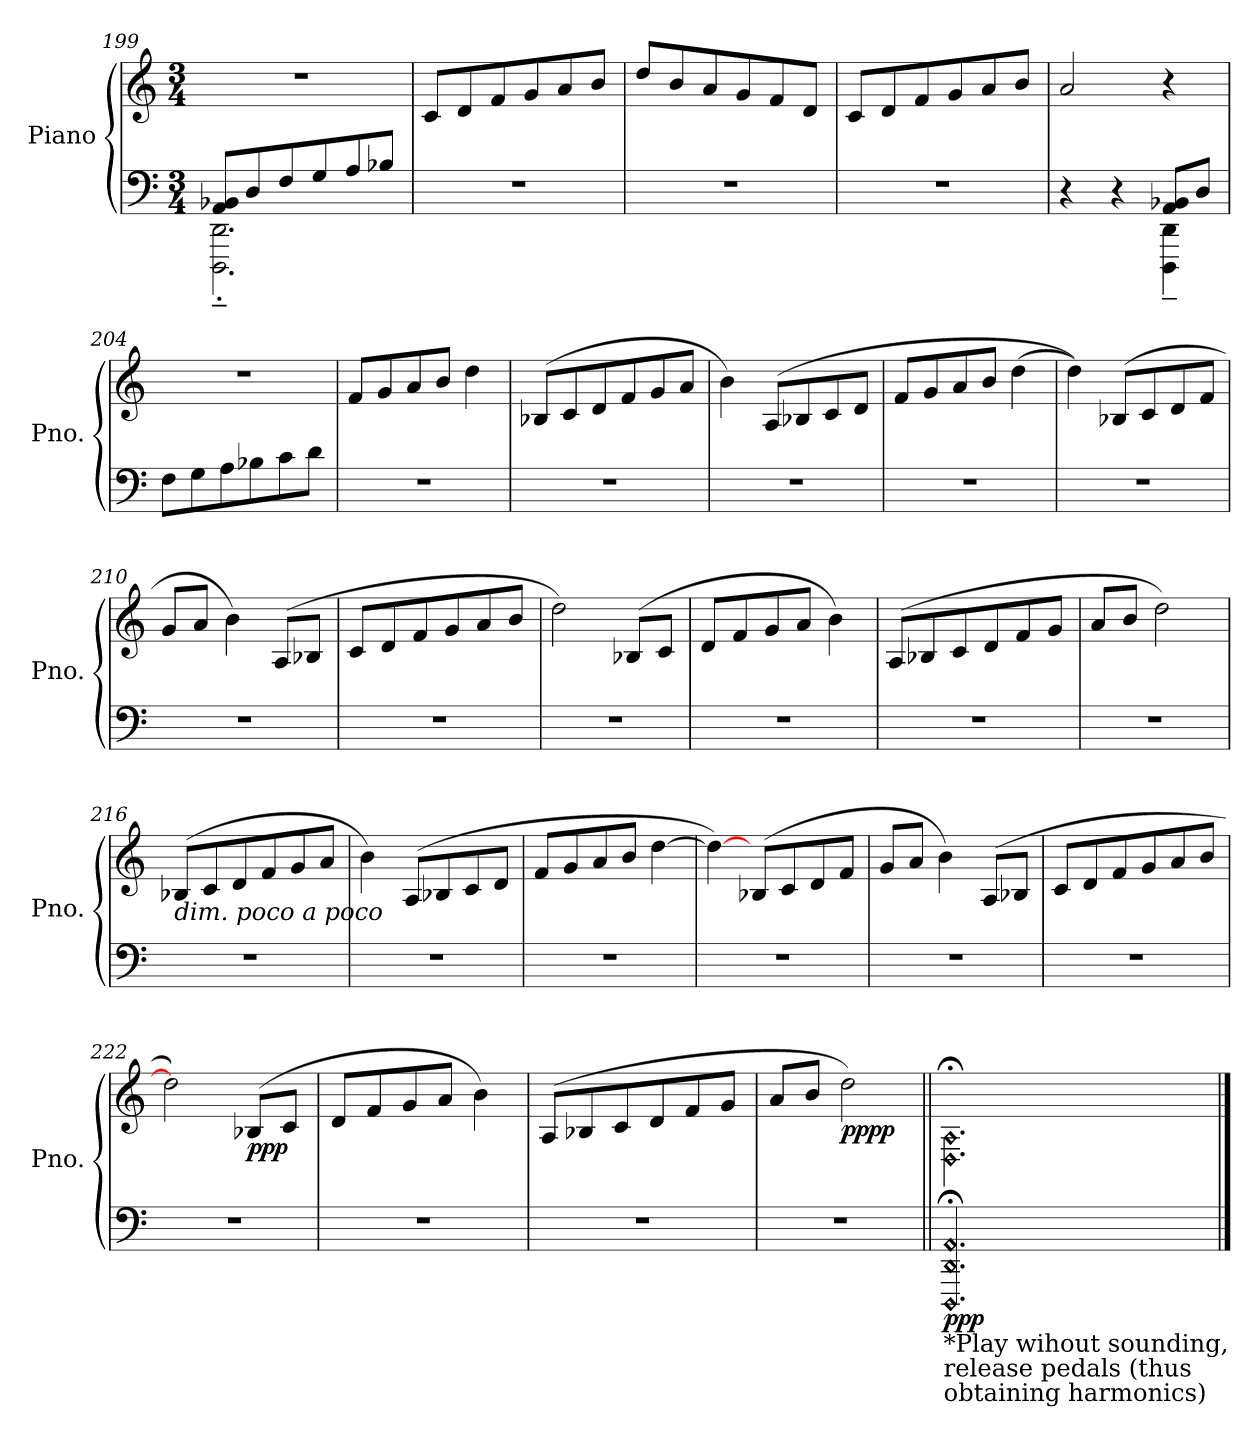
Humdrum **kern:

**kern	**kern	**dynam
*part1	*part1	*part1
*staff2	*staff1	*staff1/2
*I"Piano	*	*
*I'Pno.	*	*
*clefF4	*clefG2	*
*k[]	*k[]	*
*M3/4	*M3/4	*
=199	=199	=199
*^	*	*
!	!	!	!LO:DY:b=2
!	!	!	!LO:DY:n=1:b
(>8AA/ 8BB-X/L	2.DDD\~' 2.DD\~'	2.r	mp pp
8D/	.	.	.
8F/	.	.	.
8G/	.	.	.
8A/	.	.	.
8B-X/J	.	.	.
*v	*v	*	*
=200	=200	=200
2.r	8c/L	.
.	8d/	.
.	8f/	.
.	8g/	.
.	8a/	.
.	8b/J	.
=201	=201	=201
2.r	8dd/L	.
.	8b/	.
.	8a/	.
.	8g/	.
.	8f/	.
.	8d/J	.
=202	=202	=202
2.r	8c/L	.
.	8d/	.
.	8f/	.
.	8g/	.
.	8a/	.
.	8b/J	.
=203	=203	=203
*^	*	*
4r	2ryy	2a/)	.
4r	.	.	.
!	!	!	!LO:DY:b=2
!	!	!	!LO:DY:n=1:a=2
(>8AA/ 8BB-X/L	4DDD\~ 4DD\~	4r	mp pp
8D/J	.	.	.
*v	*v	*	*
=204	=204	=204
8F\L	2.r	.
8G\	.	.
8A\	.	.
8B-X\	.	.
8c\	.	.
8d\J	.	.
=205	=205	=205
2.r	8f/L	.
.	8g/	.
.	8a/	.
.	8b/J	.
.	4dd\)	.
=206	=206	=206
2.r	(>8B-X/L	.
.	8c/	.
.	8d/	.
.	8f/	.
.	8g/	.
.	8a/J	.
=207	=207	=207
2.r	4b\)	.
.	(>8A/L	.
.	8B-X/	.
.	8c/	.
.	8d/J	.
=208	=208	=208
2.r	8f/L	.
.	8g/	.
.	8a/	.
.	8b/J	.
.	(>4dd\	.
=209	=209	=209
2.r	4dd\))	.
.	(>8B-X/L	.
.	8c/	.
.	8d/	.
.	8f/J	.
=210	=210	=210
2.r	8g/L	.
.	8a/J	.
.	4b\)	.
.	(>8A/L	.
.	8B-X/J	.
=211	=211	=211
2.r	8c/L	.
.	8d/	.
.	8f/	.
.	8g/	.
.	8a/	.
.	8b/J	.
=212	=212	=212
2.r	2dd\)	.
.	(>8B-X/L	.
.	8c/J	.
=213	=213	=213
2.r	8d/L	.
.	8f/	.
.	8g/	.
.	8a/J	.
.	4b\)	.
=214	=214	=214
2.r	(>8A/L	.
.	8B-X/	.
.	8c/	.
.	8d/	.
.	8f/	.
.	8g/J	.
=215	=215	=215
2.r	8a/L	.
.	8b/J	.
.	2dd\)	.
=216	=216	=216
!	!LO:TX:b:i:t=dim. poco a poco	!
2.r	(>8B-X/L	.
.	8c/	.
.	8d/	.
.	8f/	.
.	8g/	.
.	8a/J	.
=217	=217	=217
2.r	4b\)	.
.	(>8A/L	.
.	8B-X/	.
.	8c/	.
.	8d/J	.
=218	=218	=218
2.r	8f/L	.
.	8g/	.
.	8a/	.
.	8b/J	.
.	[4dd\	.
=219	=219	=219
2.r	4dd\_)	.
.	(>8B-X/L	.
.	8c/	.
.	8d/	.
.	8f/J	.
=220	=220	=220
2.r	8g/L	.
.	8a/J	.
.	4b\)	.
.	(>8A/L	.
.	8B-X/J	.
=221	=221	=221
2.r	8c/L	.
.	8d/	.
.	8f/	.
.	8g/	.
.	8a/	.
.	8b/J	.
=222	=222	=222
2.r	2dd\])	.
!	!	!LO:DY:b
.	(>8B-X/L	ppp
.	8c/J	.
=223	=223	=223
2.r	8d/L	.
.	8f/	.
.	8g/	.
.	8a/J	.
.	4b\)	.
=224	=224	=224
2.r	(>8A/L	.
.	8B-X/	.
.	8c/	.
.	8d/	.
.	8f/	.
.	8g/J	.
=225	=225	=225
2.r	8a/L	.
.	8b/J	.
!	!	!LO:DY:b
.	2dd\)	pppp
=226||	=226||	=226||
!LO:TX:b:t=*Play wihout sounding,	!	!
!LO:TX:b:t=release pedals (thus	!	!
!LO:TX:b:t=obtaining harmonics)	!	!
!LO:N:n=1:head=diamond	!	!
!LO:N:n=2:head=diamond	!	!
!LO:N:n=3:head=diamond	!LO:N:n=1:head=diamond	!
!	!LO:N:n=2:head=diamond	!LO:DY:b=2
2.DDD/;< 2.DD/;< 2.AA/;<	2.D\;< 2.A\;<	ppp
==	==	==
*-	*-	*-
